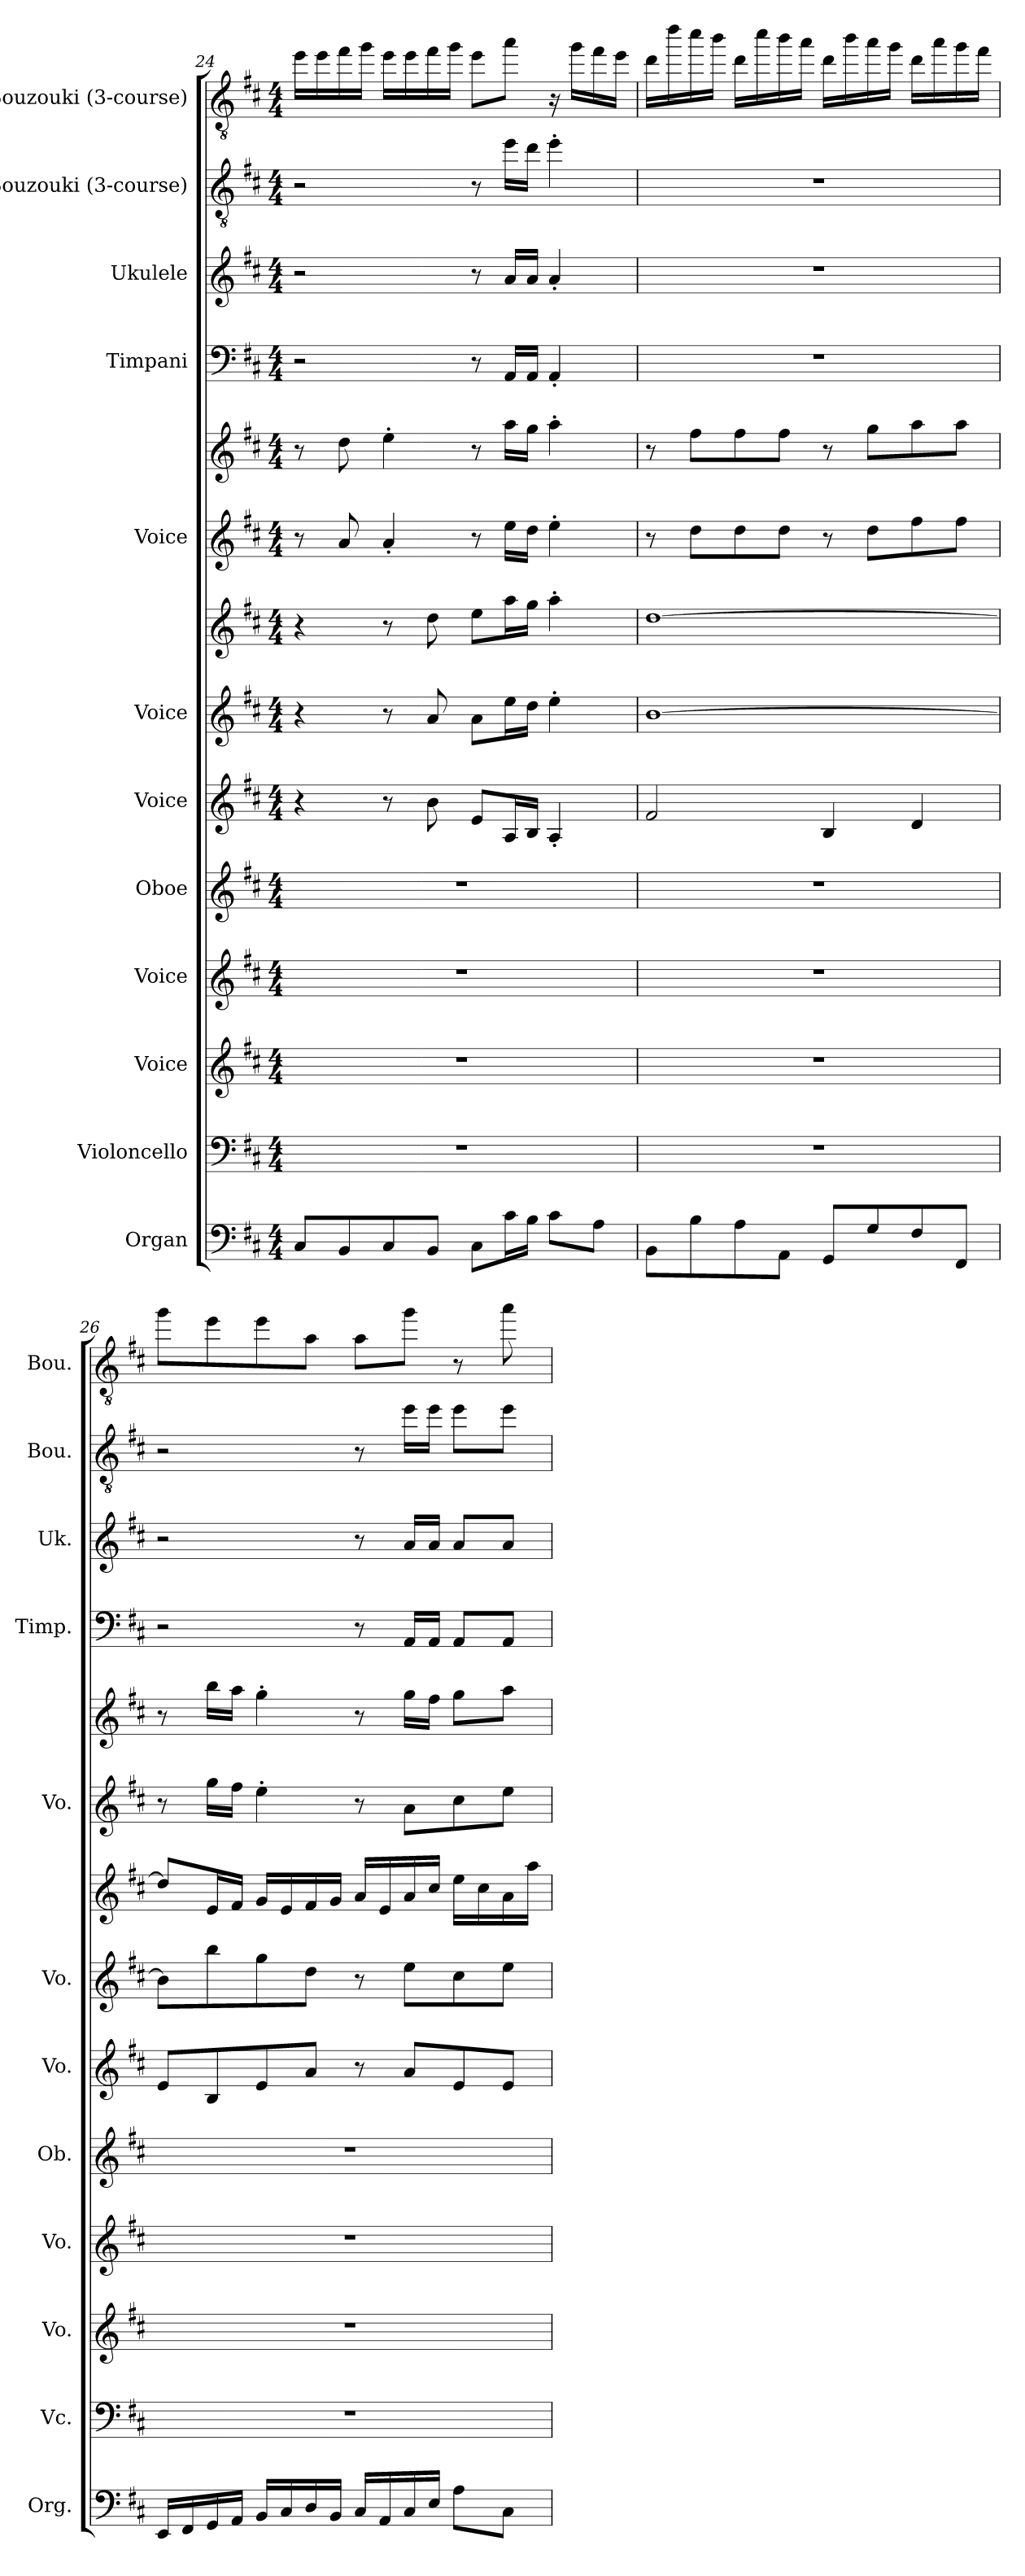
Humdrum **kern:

**kern	**kern	**kern	**kern	**kern	**kern	**kern	**kern	**kern	**kern	**kern	**kern	**kern	**kern
*part12	*part11	*part10	*part9	*part8	*part7	*part6	*part6	*part5	*part5	*part4	*part3	*part2	*part1
*staff14	*staff13	*staff12	*staff11	*staff10	*staff9	*staff8	*staff7	*staff6	*staff5	*staff4	*staff3	*staff2	*staff1
*I"Organ	*I"Violoncello	*I"Voice	*I"Voice	*I"Oboe	*I"Voice	*I"Voice	*	*I"Voice	*	*I"Timpani	*I"Ukulele	*I"Bouzouki (3-course)	*I"Bouzouki (3-course)
*I'Org.	*I'Vc.	*I'Vo.	*I'Vo.	*I'Ob.	*I'Vo.	*I'Vo.	*	*I'Vo.	*	*I'Timp.	*I'Uk.	*I'Bou.	*I'Bou.
*clefF4	*clefF4	*clefG2	*clefG2	*clefG2	*clefG2	*clefG2	*clefG2	*clefG2	*clefG2	*clefF4	*clefG2	*clefGv2	*clefGv2
*k[f#c#]	*k[f#c#]	*k[f#c#]	*k[f#c#]	*k[f#c#]	*k[f#c#]	*k[f#c#]	*k[f#c#]	*k[f#c#]	*k[f#c#]	*k[f#c#]	*k[f#c#]	*k[f#c#]	*k[f#c#]
*M4/4	*M4/4	*M4/4	*M4/4	*M4/4	*M4/4	*M4/4	*M4/4	*M4/4	*M4/4	*M4/4	*M4/4	*M4/4	*M4/4
=24	=24	=24	=24	=24	=24	=24	=24	=24	=24	=24	=24	=24	=24
8C#/L	1r	1r	1r	1r	4r	4r	4r	8r	8r	2r	2r	2r	16ee\LL
.	.	.	.	.	.	.	.	.	.	.	.	.	16ee\
8BB/	.	.	.	.	.	.	.	8a/	8dd\	.	.	.	16ff#\
.	.	.	.	.	.	.	.	.	.	.	.	.	16gg\JJ
8C#/	.	.	.	.	8r	8r	8r	4a'/	4ee'\	.	.	.	16ee\LL
.	.	.	.	.	.	.	.	.	.	.	.	.	16ee\
8BB/J	.	.	.	.	8b\	8a/	8dd\	.	.	.	.	.	16ff#\
.	.	.	.	.	.	.	.	.	.	.	.	.	16gg\JJ
8C#\L	.	.	.	.	8e/L	8a\L	8ee\L	8r	8r	8r	8r	8r	8ee\L
16c#\L	.	.	.	.	16A/L	16ee\L	16aa\L	16ee\LL	16aa\LL	16AA/LL	16a/LL	16ee\LL	8aa\J
16B\JJ	.	.	.	.	16B/JJ	16dd\JJ	16gg\JJ	16dd\JJ	16gg\JJ	16AA/JJ	16a/JJ	16dd\JJ	.
8c#\L	.	.	.	.	4A'/	4ee'\	4aa'\	4ee'\	4aa'\	4AA'/	4a'/	4ee'\	16r
.	.	.	.	.	.	.	.	.	.	.	.	.	16gg\LL
8A\J	.	.	.	.	.	.	.	.	.	.	.	.	16ff#\
.	.	.	.	.	.	.	.	.	.	.	.	.	16ee\JJ
!!LO:PB:g=z
=25	=25	=25	=25	=25	=25	=25	=25	=25	=25	=25	=25	=25	=25
8BB\L	1r	1r	1r	1r	2f#/	[1b	[1dd	8r	8r	1r	1r	1r	16dd\LL
.	.	.	.	.	.	.	.	.	.	.	.	.	16ddd\
8B\	.	.	.	.	.	.	.	8dd\L	8ff#\L	.	.	.	16ccc#\
.	.	.	.	.	.	.	.	.	.	.	.	.	16bb\JJ
8A\	.	.	.	.	.	.	.	8dd\	8ff#\	.	.	.	16dd\LL
.	.	.	.	.	.	.	.	.	.	.	.	.	16ccc#\
8AA\J	.	.	.	.	.	.	.	8dd\J	8ff#\J	.	.	.	16bb\
.	.	.	.	.	.	.	.	.	.	.	.	.	16aa\JJ
8GG/L	.	.	.	.	4B/	.	.	8r	8r	.	.	.	16dd\LL
.	.	.	.	.	.	.	.	.	.	.	.	.	16bb\
8G/	.	.	.	.	.	.	.	8dd\L	8gg\L	.	.	.	16aa\
.	.	.	.	.	.	.	.	.	.	.	.	.	16gg\JJ
8F#/	.	.	.	.	4d/	.	.	8ff#\	8aa\	.	.	.	16dd\LL
.	.	.	.	.	.	.	.	.	.	.	.	.	16aa\
8FF#/J	.	.	.	.	.	.	.	8ff#\J	8aa\J	.	.	.	16gg\
.	.	.	.	.	.	.	.	.	.	.	.	.	16ff#\JJ
=26	=26	=26	=26	=26	=26	=26	=26	=26	=26	=26	=26	=26	=26
16EE/LL	1r	1r	1r	1r	8e/L	8b\L]	8dd/L]	8r	8r	2r	2r	2r	8gg\L
16FF#/	.	.	.	.	.	.	.	.	.	.	.	.	.
16GG/	.	.	.	.	8B/	8bb\	16e/L	16gg\LL	16bb\LL	.	.	.	8ee\
16AA/JJ	.	.	.	.	.	.	16f#/JJ	16ff#\JJ	16aa\JJ	.	.	.	.
16BB/LL	.	.	.	.	8e/	8gg\	16g/LL	4ee'\	4gg'\	.	.	.	8ee\
16C#/	.	.	.	.	.	.	16e/	.	.	.	.	.	.
16D/	.	.	.	.	8a/J	8dd\J	16f#/	.	.	.	.	.	8a\J
16BB/JJ	.	.	.	.	.	.	16g/JJ	.	.	.	.	.	.
16C#/LL	.	.	.	.	8r	8r	16a/LL	8r	8r	8r	8r	8r	8a\L
16AA/	.	.	.	.	.	.	16e/	.	.	.	.	.	.
16C#/	.	.	.	.	8a/L	8ee\L	16a/	8a\L	16gg\LL	16AA/LL	16a/LL	16ee\LL	8gg\J
16E/JJ	.	.	.	.	.	.	16cc#/JJ	.	16ff#\JJ	16AA/JJ	16a/JJ	16ee\JJ	.
8A\L	.	.	.	.	8e/	8cc#\	16ee\LL	8cc#\	8gg\L	8AA/L	8a/L	8ee\L	8r
.	.	.	.	.	.	.	16cc#\	.	.	.	.	.	.
8C#\J	.	.	.	.	8e/J	8ee\J	16a\	8ee\J	8aa\J	8AA/J	8a/J	8ee\J	8aa\
.	.	.	.	.	.	.	16aa\JJ	.	.	.	.	.	.
=	=	=	=	=	=	=	=	=	=	=	=	=	=
*-	*-	*-	*-	*-	*-	*-	*-	*-	*-	*-	*-	*-	*-
